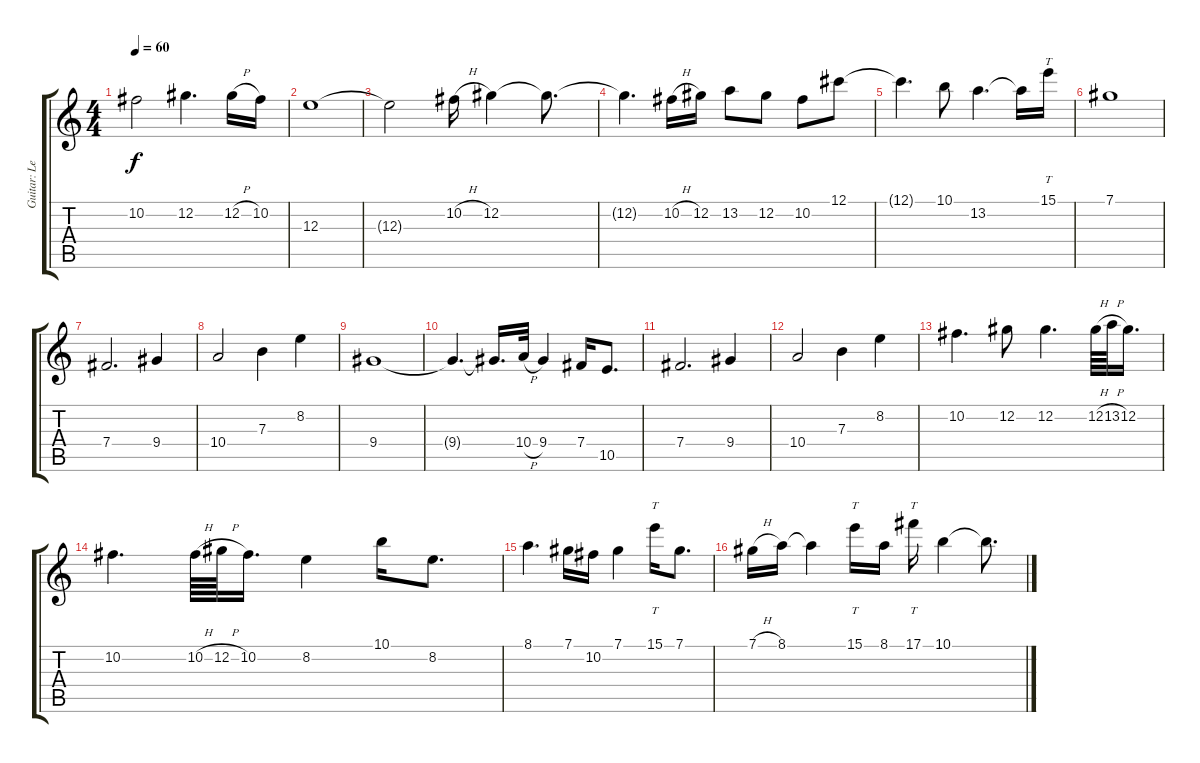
\track ("Guitar: Lead" "Guitar: Le") {instrument distortionguitar}
\staff {score tabs}
\tuning (Db4 Ab3 E3 B2 Gb2 Db2) {hide}
\ts (4 4)
\tempo 60
\clef g2
\ks c
10.2{t}.2{dy f} 12.2.4{d} 12.2{h}.16 10.2.16 |
12.3.1 |
12.3{t}.2 10.2{h}.16 12.2.4 12.2{t}.8{d} |
12.2{t}.4{d} 10.2{h}.16 12.2.16 13.2.8 12.2.8 10.2.8 12.1.8 |
12.1{t}.4{d} 10.1.8 13.2.4{d} 13.2{t}.16 15.1.16{tt} |
7.1.1 |
7.4.2{d} 9.4.4 |
10.4.2 7.3.4 8.2.4 |
9.4.1 |
9.4{t}.4{d} 9.4{t}.16{d} 10.4{h}.32 9.4.4 7.4.16 10.5.8{d} |
7.4.2{d} 9.4.4 |
10.4.2 7.3.4 8.2.4 |
10.2.4{d} 12.2.8 12.2.4{d} 12.2{h}.64 13.2{h}.64 12.2.16{d} |
10.2.4{d} 10.2{h}.64 12.2{h}.64 10.2.16{d} 8.2.4 10.1.16 8.2.8{d} |
8.1.4{d} 7.1.16 10.2.16 7.1.4 15.1.16{tt} 7.1.8{d} |
7.1{h}.16 8.1.16 8.1{t}.4 15.1.16{tt} 8.1.16 17.1.16{tt} 10.1.4 10.1{t}.8{d}
